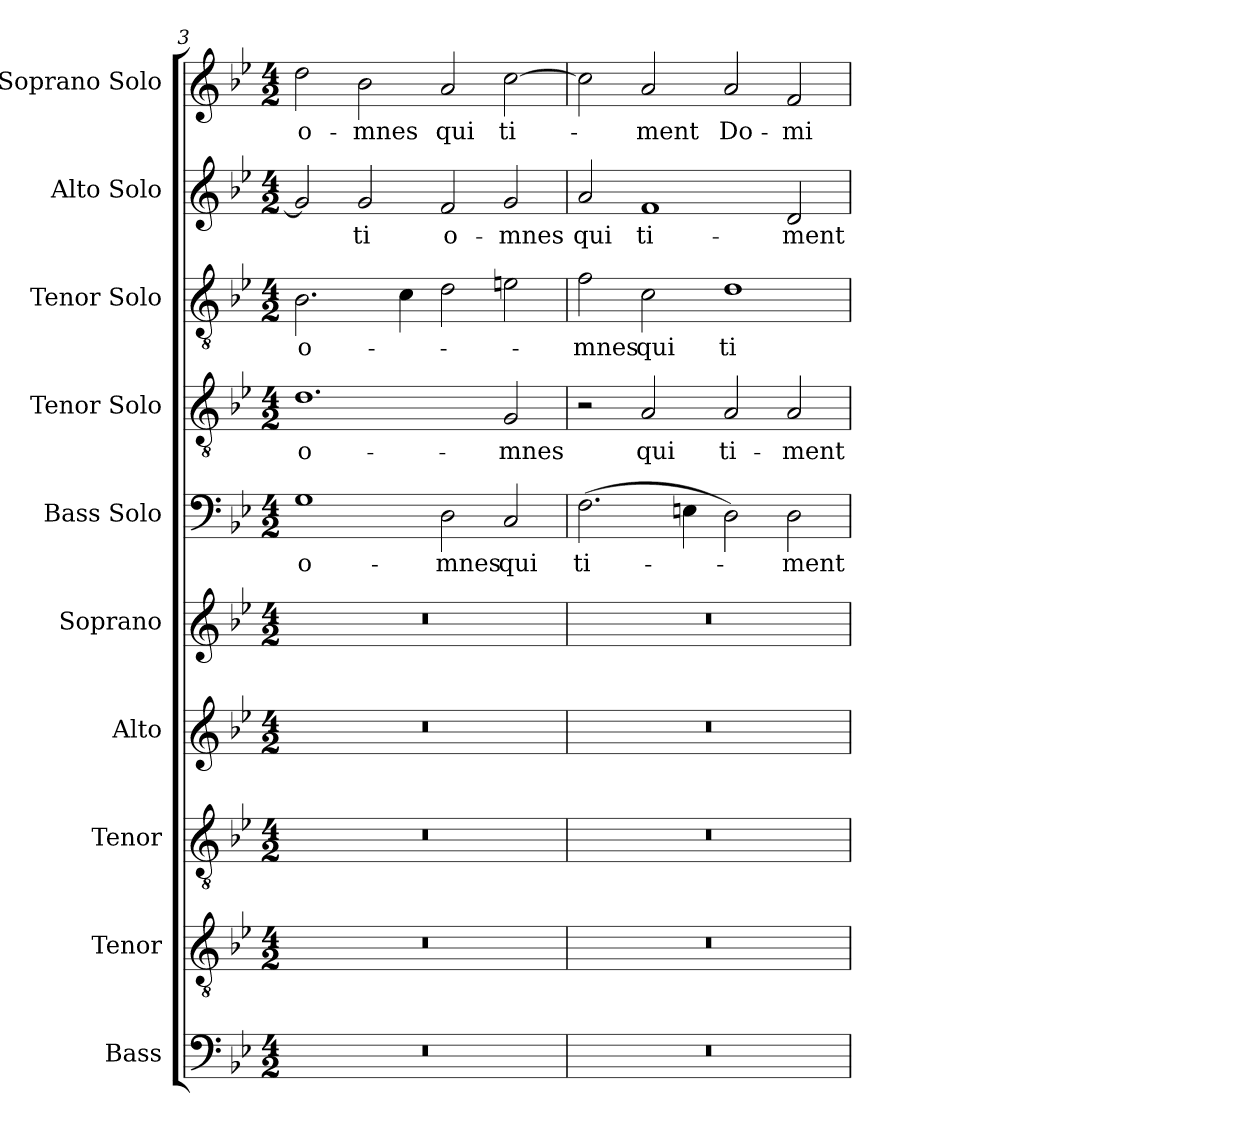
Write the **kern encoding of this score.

**kern	**kern	**kern	**kern	**kern	**kern	**text	**kern	**text	**kern	**text	**kern	**text	**kern	**text
*part10	*part9	*part8	*part7	*part6	*part5	*part5	*part4	*part4	*part3	*part3	*part2	*part2	*part1	*part1
*staff10	*staff9	*staff8	*staff7	*staff6	*staff5	*staff5	*staff4	*staff4	*staff3	*staff3	*staff2	*staff2	*staff1	*staff1
*I"Bass	*I"Tenor	*I"Tenor	*I"Alto	*I"Soprano	*I"Bass Solo	*	*I"Tenor Solo	*	*I"Tenor Solo	*	*I"Alto Solo	*	*I"Soprano Solo	*
*I'B.	*I'T.	*I'T.	*I'A.	*I'S.	*I'B.	*	*I'T.	*	*I'T.	*	*I'A.	*	*I'S.	*
*clefF4	*clefGv2	*clefGv2	*clefG2	*clefG2	*clefF4	*	*clefGv2	*	*clefGv2	*	*clefG2	*	*clefG2	*
*	*ITrd7c12	*ITrd7c12	*	*	*	*	*ITrd7c12	*	*ITrd7c12	*	*	*	*	*
*k[b-e-]	*k[b-e-]	*k[b-e-]	*k[b-e-]	*k[b-e-]	*k[b-e-]	*	*k[b-e-]	*	*k[b-e-]	*	*k[b-e-]	*	*k[b-e-]	*
*B-:	*B-:	*B-:	*B-:	*B-:	*B-:	*	*B-:	*	*B-:	*	*B-:	*	*B-:	*
*M4/2	*M4/2	*M4/2	*M4/2	*M4/2	*M4/2	*	*M4/2	*	*M4/2	*	*M4/2	*	*M4/2	*
=3	=3	=3	=3	=3	=3	=3	=3	=3	=3	=3	=3	=3	=3	=3
!LO:N:vis=1	!LO:N:vis=1	!LO:N:vis=1	!LO:N:vis=1	!LO:N:vis=1	!	!	!	!	!	!	!	!	!	!
!	!	!	!	!	!	!LO:LY:b:color=#000000	!	!	!	!	!	!	!	!
!	!	!	!	!	!	!	!	!LO:LY:b:color=#000000	!	!	!	!	!	!
!	!	!	!	!	!	!	!	!	!	!LO:LY:b:color=#000000	!	!	!	!
!	!	!	!	!	!	!	!	!	!	!	!	!	!	!LO:LY:b:color=#000000
0r	0r	0r	0r	0r	1Gi	o-	1.Di	o-	2.BB-i\	o-	2gi/]	.	2ddi\	o-
!	!	!	!	!	!	!	!	!	!	!	!	!LO:LY:b:color=#000000	!	!
!	!	!	!	!	!	!	!	!	!	!	!	!	!	!LO:LY:b:color=#000000
.	.	.	.	.	.	.	.	.	.	.	2gi/	-ti	2b-i\	-mnes
.	.	.	.	.	.	.	.	.	4Ci\	.	.	.	.	.
!	!	!	!	!	!	!LO:LY:b:color=#000000	!	!	!	!	!	!	!	!
!	!	!	!	!	!	!	!	!	!	!	!	!LO:LY:b:color=#000000	!	!
!	!	!	!	!	!	!	!	!	!	!	!	!	!	!LO:LY:b:color=#000000
.	.	.	.	.	2Di\	-mnes	.	.	2Di\	.	2fi/	o-	2ai/	qui
!	!	!	!	!	!	!LO:LY:b:color=#000000	!	!	!	!	!	!	!	!
!	!	!	!	!	!	!	!	!LO:LY:b:color=#000000	!	!	!	!	!	!
!	!	!	!	!	!	!	!	!	!	!	!	!LO:LY:b:color=#000000	!	!
!	!	!	!	!	!	!	!	!	!	!	!	!	!	!LO:LY:b:color=#000000
.	.	.	.	.	2Ci/	qui	2GGi/	-mnes	2Eni\	.	2gi/	-mnes	[2cci\	ti-
=4	=4	=4	=4	=4	=4	=4	=4	=4	=4	=4	=4	=4	=4	=4
!LO:N:vis=1	!LO:N:vis=1	!LO:N:vis=1	!LO:N:vis=1	!LO:N:vis=1	!	!	!	!	!	!	!	!	!	!
!	!	!	!	!	!	!LO:LY:b:color=#000000	!	!	!	!	!	!	!	!
!	!	!	!	!	!	!	!	!	!	!LO:LY:b:color=#000000	!	!	!	!
!	!	!	!	!	!	!	!	!	!	!	!	!LO:LY:b:color=#000000	!	!
0r	0r	0r	0r	0r	(2.Fi\	ti-	2r	.	2Fi\	-mnes	2ai/	qui	2cci\]	.
!	!	!	!	!	!	!	!	!LO:LY:b:color=#000000	!	!	!	!	!	!
!	!	!	!	!	!	!	!	!	!	!LO:LY:b:color=#000000	!	!	!	!
!	!	!	!	!	!	!	!	!	!	!	!	!LO:LY:b:color=#000000	!	!
!	!	!	!	!	!	!	!	!	!	!	!	!	!	!LO:LY:b:color=#000000
.	.	.	.	.	.	.	2AAi/	qui	2Ci\	qui	1fi	ti-	2ai/	-ment
.	.	.	.	.	4Eni\	.	.	.	.	.	.	.	.	.
!	!	!	!	!	!	!	!	!LO:LY:b:color=#000000	!	!	!	!	!	!
!	!	!	!	!	!	!	!	!	!	!LO:LY:b:color=#000000	!	!	!	!
!	!	!	!	!	!	!	!	!	!	!	!	!	!	!LO:LY:b:color=#000000
.	.	.	.	.	2Di\)	.	2AAi/	ti-	1Di	ti-	.	.	2ai/	Do-
!	!	!	!	!	!	!LO:LY:b:color=#000000	!	!	!	!	!	!	!	!
!	!	!	!	!	!	!	!	!LO:LY:b:color=#000000	!	!	!	!	!	!
!	!	!	!	!	!	!	!	!	!	!	!	!LO:LY:b:color=#000000	!	!
!	!	!	!	!	!	!	!	!	!	!	!	!	!	!LO:LY:b:color=#000000
.	.	.	.	.	2Di\	-ment	2AAi/	-ment	.	.	2di/	-ment	2fi/	-mi-
=	=	=	=	=	=	=	=	=	=	=	=	=	=	=
*-	*-	*-	*-	*-	*-	*-	*-	*-	*-	*-	*-	*-	*-	*-
